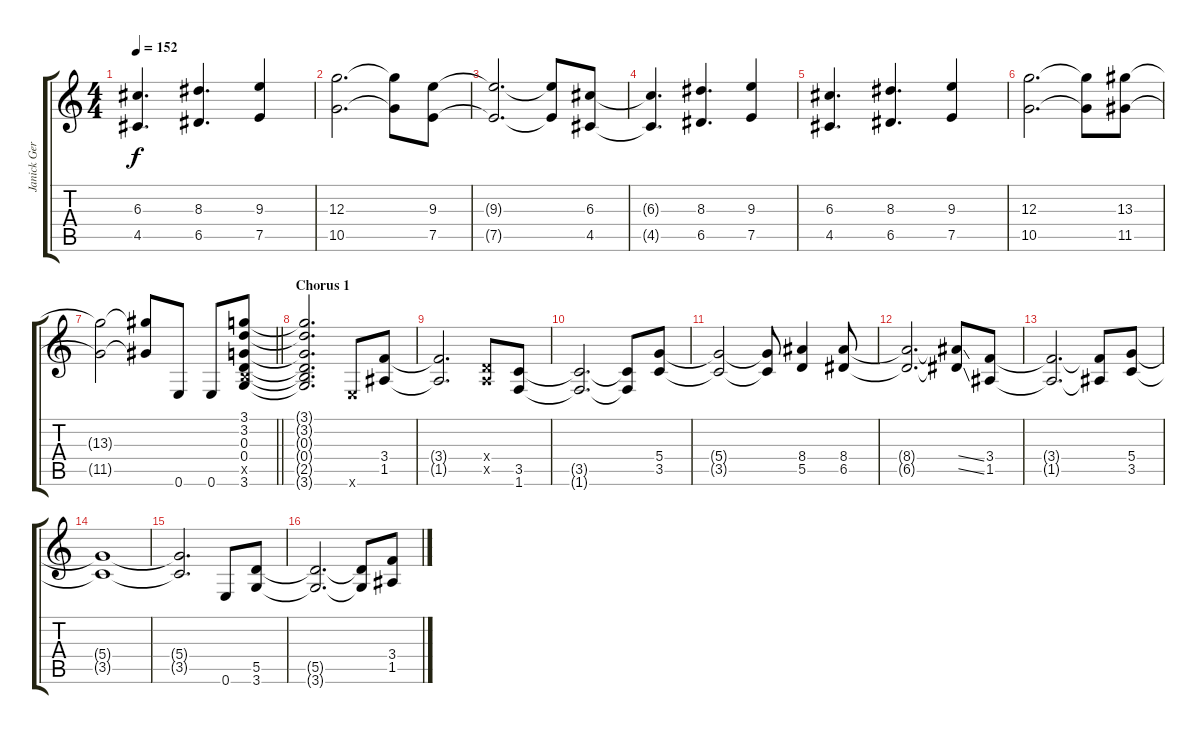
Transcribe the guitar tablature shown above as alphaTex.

\track ("Janick Gers" "Janick Ger") {instrument overdrivenguitar}
\staff {score tabs}
\tuning (E4 B3 G3 D3 A2 E2) {hide}
\ts (4 4)
\tempo 152
\clef g2
\ks c
(6.3 4.5).4{d dy f} (8.3 6.5).4{d} (9.3 7.5).4 |
(12.3 10.5).2{d} (12.3{t} 10.5{t}).8 (9.3 7.5).8 |
(9.3{t} 7.5{t}).2{d} (9.3{t} 7.5{t}).8 (6.3 4.5).8 |
(6.3{t} 4.5{t}).4{d} (8.3 6.5).4{d} (9.3 7.5).4 |
(6.3 4.5).4{d} (8.3 6.5).4{d} (9.3 7.5).4 |
(12.3 10.5).2{d} (12.3{t} 10.5{t}).8 (13.3 11.5).8 |
\barLineRight lightlight
(13.3{t} 11.5{t}).2 (13.3{t} 11.5{t}).8 0.6.8 0.6.8 (3.1 3.2 0.3 0.4 2.5{x} 3.6).8 |
\section ("" "Chorus 1")
(3.1{t} 3.2{t} 0.3{t} 0.4{t} 2.5{t} 3.6{t}).2{d} 0.6{x}.8 (3.4 1.5).8 |
(3.4{t} 1.5{t}).2{d} (0.4{x} 0.5{x}).8 (3.5 1.6).8 |
(3.5{t} 1.6{t}).2{d} (3.5{t} 1.6{t}).8 (5.4 3.5).8 |
(5.4{t} 3.5{t}).2 (5.4{t} 3.5{t}).8 (8.4 5.5).4 (8.4 6.5).8 |
(8.4{t} 6.5{t}).2{d} (8.4{ss t} 6.5{ss t}).8 (3.4 1.5).8 |
(3.4{t} 1.5{t}).2{d} (3.4{t} 1.5{t}).8 (5.4 3.5).8 |
(5.4{t} 3.5{t}).1 |
(5.4{t} 3.5{t}).2{d} 0.6.8 (5.5 3.6).8 |
(5.5{t} 3.6{t}).2{d} (5.5{t} 3.6{t}).8 (3.4 1.5).8
